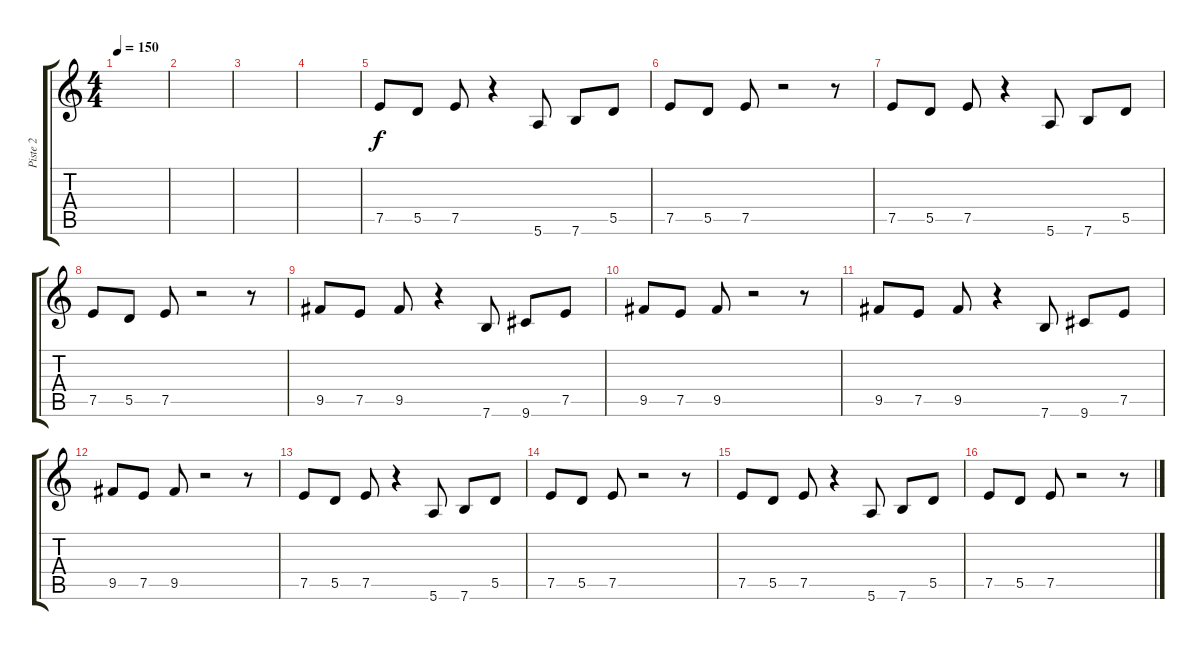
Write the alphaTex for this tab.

\track ("Piste 2" "Piste 2") {instrument overdrivenguitar}
\staff {score tabs}
\tuning (E4 B3 G3 D3 A2 E2) {hide}
\ts (4 4)
\tempo 150
\clef g2
\ks c
|
|
|
|
7.5.8 5.5.8 7.5.8 r.4 5.6.8 7.6.8 5.5.8 |
7.5.8 5.5.8 7.5.8 r.2 r.8 |
7.5.8 5.5.8 7.5.8 r.4 5.6.8 7.6.8 5.5.8 |
7.5.8 5.5.8 7.5.8 r.2 r.8 |
9.5.8 7.5.8 9.5.8 r.4 7.6.8 9.6.8 7.5.8 |
9.5.8 7.5.8 9.5.8 r.2 r.8 |
9.5.8 7.5.8 9.5.8 r.4 7.6.8 9.6.8 7.5.8 |
9.5.8 7.5.8 9.5.8 r.2 r.8 |
7.5.8 5.5.8 7.5.8 r.4 5.6.8 7.6.8 5.5.8 |
7.5.8 5.5.8 7.5.8 r.2 r.8 |
7.5.8 5.5.8 7.5.8 r.4 5.6.8 7.6.8 5.5.8 |
7.5.8 5.5.8 7.5.8 r.2 r.8
